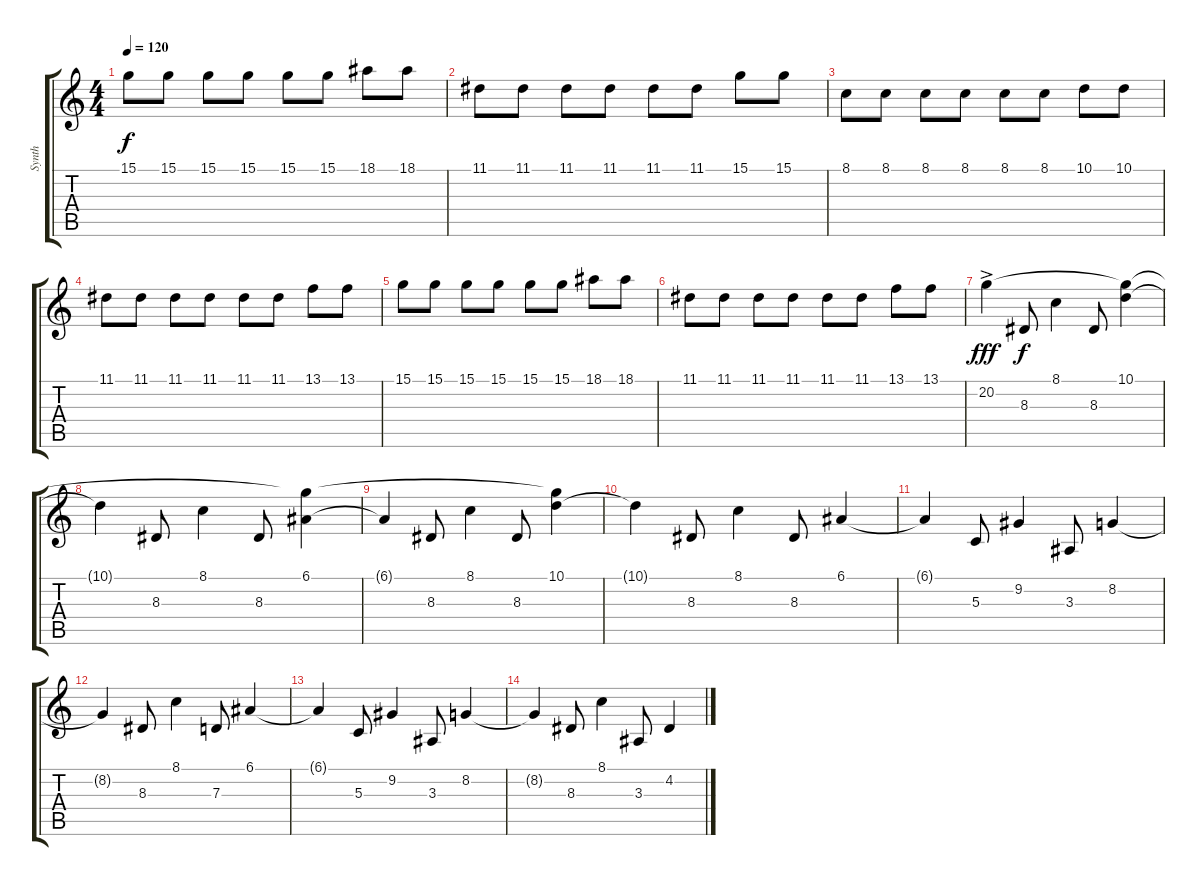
\track ("Synth" "Synth") {instrument synthbrass1}
\staff {score tabs}
\tuning (E4 B3 G3 D3 A2 E2) {hide}
\ts (4 4)
\tempo 120
\clef g2
\ks c
15.1.8{dy f} 15.1.8 15.1.8 15.1.8 15.1.8 15.1.8 18.1.8 18.1.8 |
11.1.8 11.1.8 11.1.8 11.1.8 11.1.8 11.1.8 15.1.8 15.1.8 |
8.1.8 8.1.8 8.1.8 8.1.8 8.1.8 8.1.8 10.1.8 10.1.8 |
11.1.8 11.1.8 11.1.8 11.1.8 11.1.8 11.1.8 13.1.8 13.1.8 |
15.1.8 15.1.8 15.1.8 15.1.8 15.1.8 15.1.8 18.1.8 18.1.8 |
11.1.8 11.1.8 11.1.8 11.1.8 11.1.8 11.1.8 13.1.8 13.1.8 |
20.2{ac}.4{dy fff} 8.3.8{dy f} 8.1.4 8.3.8 (10.1 20.2{t}).4 |
10.1{t}.4 8.3.8 8.1.4 8.3.8 (6.1 20.2{t}).4 |
6.1{t}.4 8.3.8 8.1.4 8.3.8 (10.1 20.2{t}).4 |
10.1{t}.4 8.3.8 8.1.4 8.3.8 6.1.4 |
6.1{t}.4 5.3.8 9.2.4 3.3.8 8.2.4 |
8.2{t}.4 8.3.8 8.1.4 7.3.8 6.1.4 |
6.1{t}.4 5.3.8 9.2.4 3.3.8 8.2.4 |
8.2{t}.4 8.3.8 8.1.4 3.3.8 4.2.4
